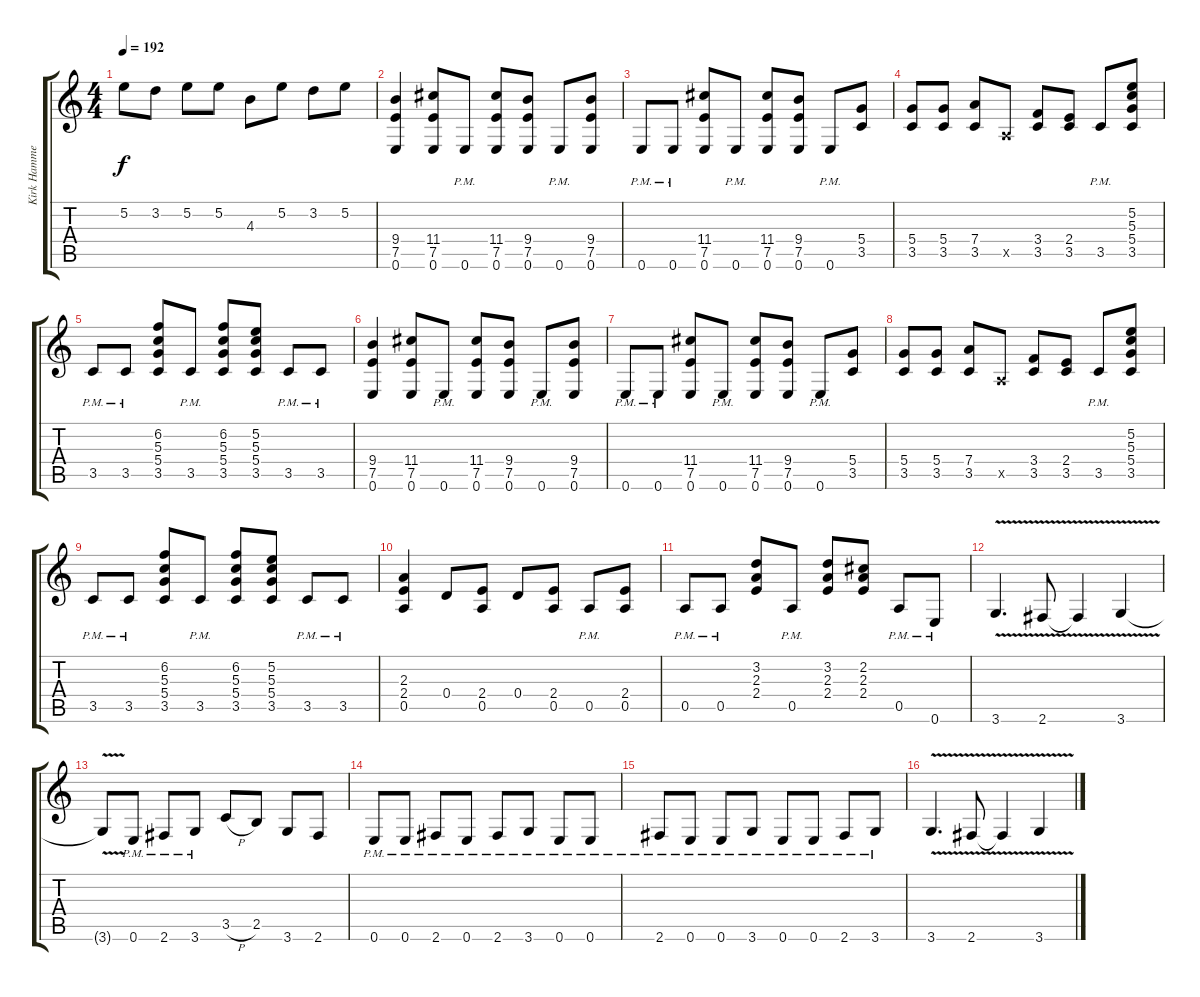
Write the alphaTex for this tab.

\track ("Kirk Hammet - Rhythm/Lead Guitar" "Kirk Hamme") {instrument distortionguitar}
\staff {score tabs}
\tuning (E4 B3 G3 D3 A2 E2) {hide}
\ts (4 4)
\tempo 192
\clef g2
\ks c
5.2.8{dy f} 3.2.8 5.2.8 5.2.8 4.3.8 5.2.8 3.2.8 5.2.8 |
(9.4 7.5 0.6).4 (11.4 7.5 0.6).8 0.6{pm}.8 (11.4 7.5 0.6).8 (9.4 7.5 0.6).8 0.6{pm}.8 (9.4 7.5 0.6).8 |
0.6{pm}.8 0.6{pm}.8 (11.4 7.5 0.6).8 0.6{pm}.8 (11.4 7.5 0.6).8 (9.4 7.5 0.6).8 0.6{pm}.8 (5.4 3.5).8 |
(5.4 3.5).8 (5.4 3.5).8 (7.4 3.5).8 0.5{x}.8 (3.4 3.5).8 (2.4 3.5).8 3.5{pm}.8 (5.2 5.3 5.4 3.5).8 |
3.5{pm}.8 3.5{pm}.8 (6.2 5.3 5.4 3.5).8 3.5{pm}.8 (6.2 5.3 5.4 3.5).8 (5.2 5.3 5.4 3.5).8 3.5{pm}.8 3.5{pm}.8 |
(9.4 7.5 0.6).4 (11.4 7.5 0.6).8 0.6{pm}.8 (11.4 7.5 0.6).8 (9.4 7.5 0.6).8 0.6{pm}.8 (9.4 7.5 0.6).8 |
0.6{pm}.8 0.6{pm}.8 (11.4 7.5 0.6).8 0.6{pm}.8 (11.4 7.5 0.6).8 (9.4 7.5 0.6).8 0.6{pm}.8 (5.4 3.5).8 |
(5.4 3.5).8 (5.4 3.5).8 (7.4 3.5).8 0.5{x}.8 (3.4 3.5).8 (2.4 3.5).8 3.5{pm}.8 (5.2 5.3 5.4 3.5).8 |
3.5{pm}.8 3.5{pm}.8 (6.2 5.3 5.4 3.5).8 3.5{pm}.8 (6.2 5.3 5.4 3.5).8 (5.2 5.3 5.4 3.5).8 3.5{pm}.8 3.5{pm}.8 |
(2.3 2.4 0.5).4 0.4.8 (2.4 0.5).8 0.4.8 (2.4 0.5).8 0.5{pm}.8 (2.4 0.5).8 |
0.5{pm}.8 0.5{pm}.8 (3.2 2.3 2.4).8 0.5{pm}.8 (3.2 2.3 2.4).8 (2.2 2.3 2.4).8 0.5{pm}.8 0.6{pm}.8 |
3.6{v}.4{d} 2.6{v}.8 2.6{t}.4 3.6{v}.4 |
3.6{t}.8 0.6{pm}.8 2.6{pm}.8 3.6{pm}.8 3.5{h}.8 2.5.8 3.6.8 2.6.8 |
0.6{pm}.8 0.6{pm}.8 2.6{pm}.8 0.6{pm}.8 2.6{pm}.8 3.6{pm}.8 0.6{pm}.8 0.6{pm}.8 |
2.6{pm}.8 0.6{pm}.8 0.6{pm}.8 3.6{pm}.8 0.6{pm}.8 0.6{pm}.8 2.6{pm}.8 3.6{pm}.8 |
3.6{v}.4{d} 2.6{v}.8 2.6{t}.4 3.6{v}.4
